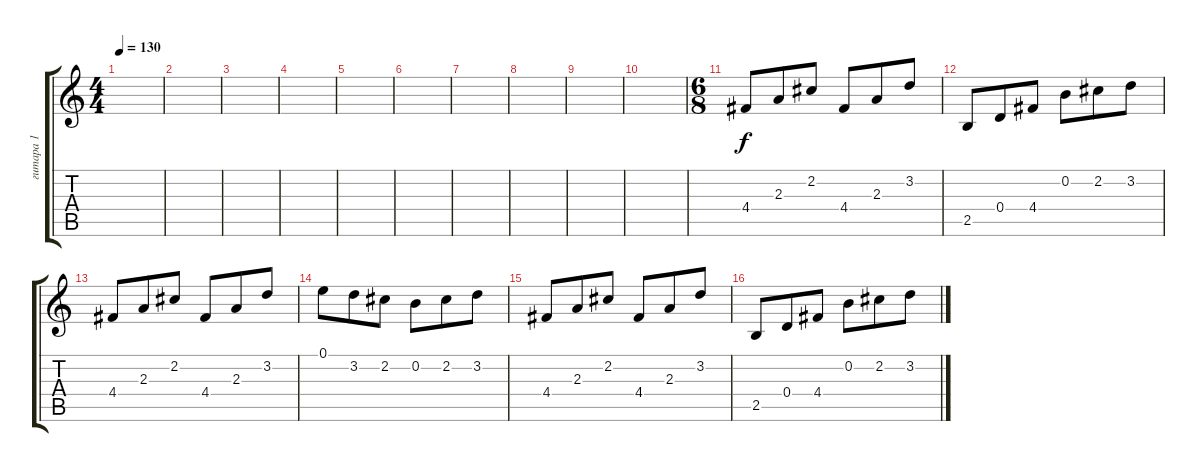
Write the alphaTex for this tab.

\track ("гитара 1" "гитара 1") {instrument acousticguitarsteel}
\staff {score tabs}
\tuning (E4 B3 G3 D3 A2 E2) {hide}
\ts (4 4)
\tempo 130
\clef g2
\ks c
|
|
|
|
|
|
|
|
|
|
\ts (6 8)
4.4.8{dy f instrument acousticguitarsteel} 2.3.8 2.2.8 4.4.8 2.3.8 3.2.8 |
2.5.8 0.4.8 4.4.8 0.2.8 2.2.8 3.2.8 |
4.4.8 2.3.8 2.2.8 4.4.8 2.3.8 3.2.8 |
0.1.8 3.2.8 2.2.8 0.2.8 2.2.8 3.2.8 |
4.4.8 2.3.8 2.2.8 4.4.8 2.3.8 3.2.8 |
2.5.8 0.4.8 4.4.8 0.2.8 2.2.8 3.2.8
